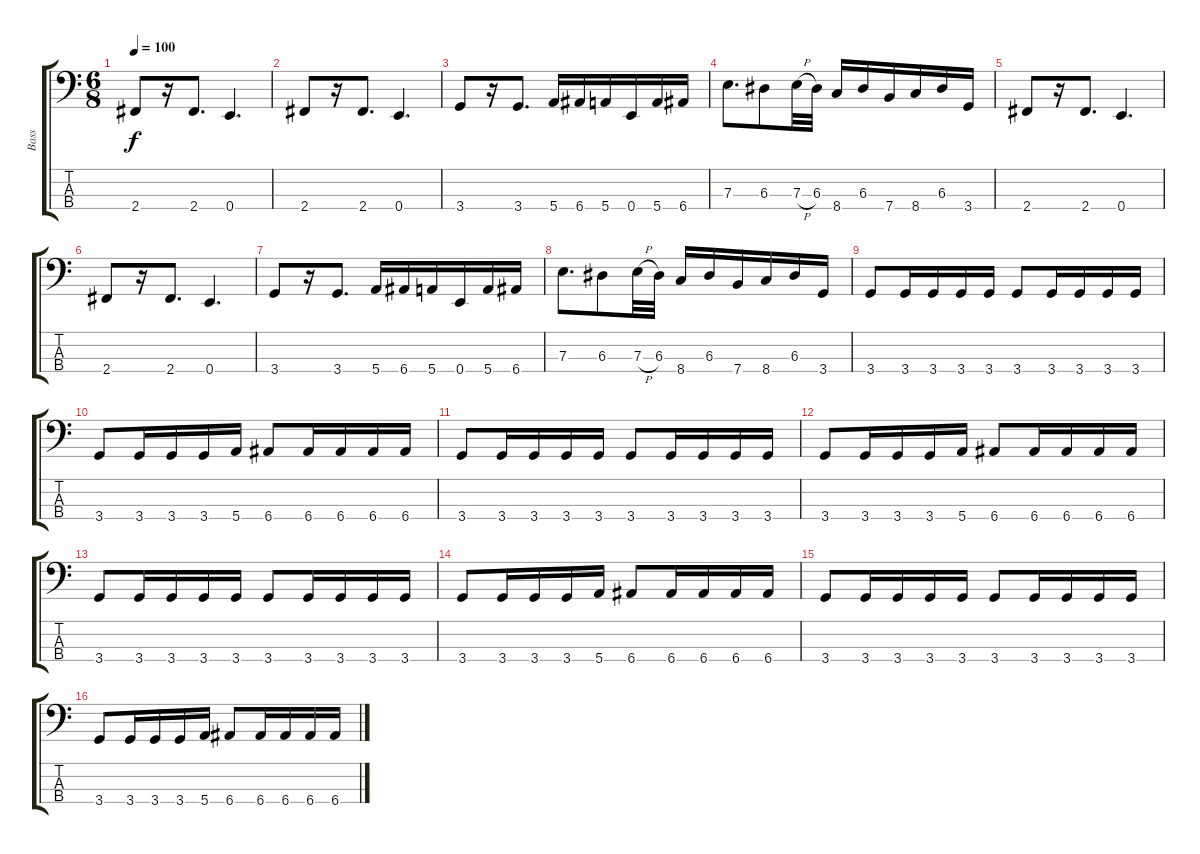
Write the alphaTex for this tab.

\track ("Bass" "Bass") {instrument electricbassfinger}
\staff {score tabs}
\tuning (G2 D2 A1 E1) {hide}
\ts (6 8)
\tempo 100
\clef f4
\ks c
2.4.8{dy f} r.16 2.4.8{d} 0.4.4{d} |
2.4.8 r.16 2.4.8{d} 0.4.4{d} |
3.4.8 r.16 3.4.8{d} 5.4.16 6.4.16 5.4.16 0.4.16 5.4.16 6.4.16 |
7.3.8{d} 6.3.8 7.3{h}.32 6.3.32 8.4.16 6.3.16 7.4.16 8.4.16 6.3.16 3.4.16 |
2.4.8 r.16 2.4.8{d} 0.4.4{d} |
2.4.8 r.16 2.4.8{d} 0.4.4{d} |
3.4.8 r.16 3.4.8{d} 5.4.16 6.4.16 5.4.16 0.4.16 5.4.16 6.4.16 |
7.3.8{d} 6.3.8 7.3{h}.32 6.3.32 8.4.16 6.3.16 7.4.16 8.4.16 6.3.16 3.4.16 |
3.4.8 3.4.16 3.4.16 3.4.16 3.4.16 3.4.8 3.4.16 3.4.16 3.4.16 3.4.16 |
3.4.8 3.4.16 3.4.16 3.4.16 5.4.16 6.4.8 6.4.16 6.4.16 6.4.16 6.4.16 |
3.4.8 3.4.16 3.4.16 3.4.16 3.4.16 3.4.8 3.4.16 3.4.16 3.4.16 3.4.16 |
3.4.8 3.4.16 3.4.16 3.4.16 5.4.16 6.4.8 6.4.16 6.4.16 6.4.16 6.4.16 |
3.4.8 3.4.16 3.4.16 3.4.16 3.4.16 3.4.8 3.4.16 3.4.16 3.4.16 3.4.16 |
3.4.8 3.4.16 3.4.16 3.4.16 5.4.16 6.4.8 6.4.16 6.4.16 6.4.16 6.4.16 |
3.4.8 3.4.16 3.4.16 3.4.16 3.4.16 3.4.8 3.4.16 3.4.16 3.4.16 3.4.16 |
3.4.8 3.4.16 3.4.16 3.4.16 5.4.16 6.4.8 6.4.16 6.4.16 6.4.16 6.4.16
